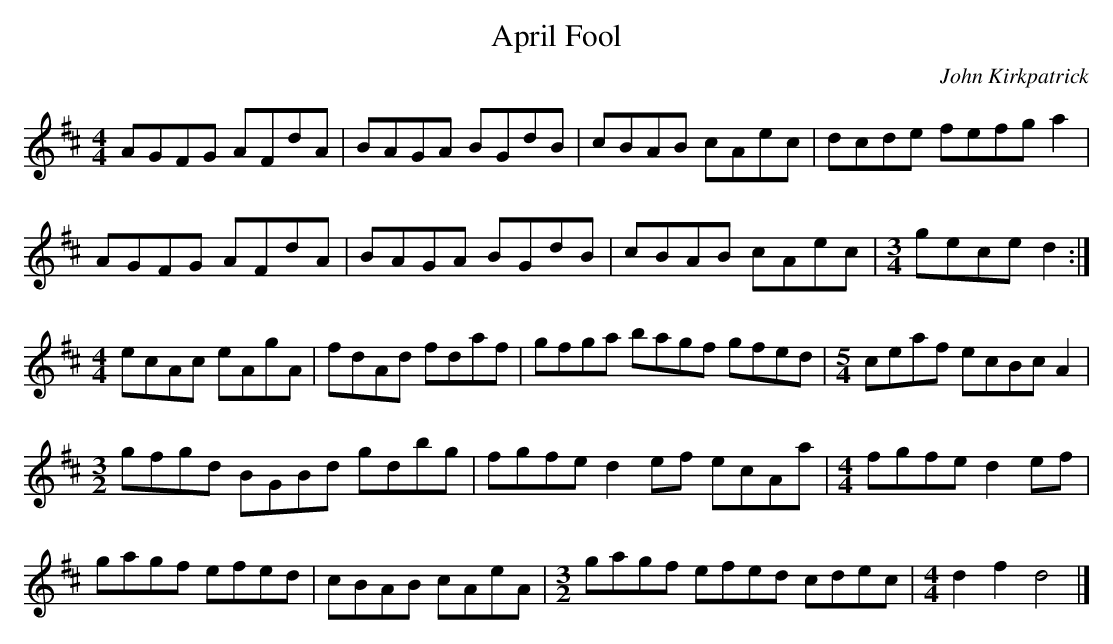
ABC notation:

X:1
T: April Fool
C: John Kirkpatrick
M: 4/4
L: 1/8
K: D
AGFG AFdA | BAGA BGdB | cBAB cAec | dcde fefg a2 |
AGFG AFdA | BAGA BGdB | cBAB cAec |[M: 3/4] gece d2 :|
M: 4/4
ecAc eAgA| fdAd fdaf | gfga bagf gfed |[M: 5/4] ceaf ecBc A2 |
[M: 3/2]gfgd BGBd gdbg | fgfe d2ef ecAa |[M: 4/4]fgfe d2ef |
gagf efed |cBAB cAeA |[M: 3/2]gagf efed cdec |[M: 4/4]d2f2d4 |]
